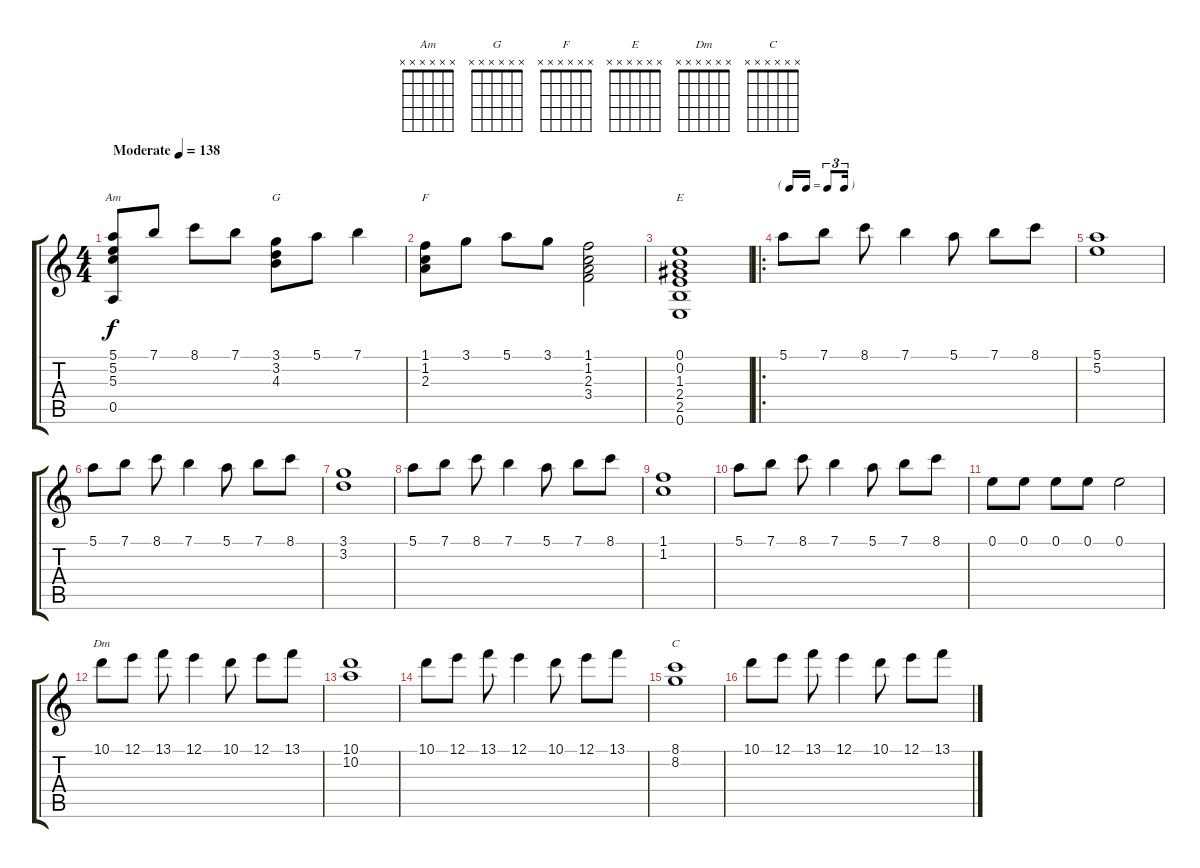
\track "" {instrument acousticguitarsteel}
\staff {score tabs}
\tuning (E4 B3 G3 D3 A2 E2) {hide}
\chord ("Am" x x x x x x)
\chord ("G" x x x x x x)
\chord ("F" x x x x x x)
\chord ("E" x x x x x x)
\chord ("Dm" x x x x x x)
\chord ("C" x x x x x x)
\ts (4 4)
\tempo (138 "Moderate")
\clef g2
\ks c
(5.1 5.2 5.3 0.5).8{ch "Am" dy f instrument acousticguitarsteel} 7.1.8 8.1.8 7.1.8 (3.1 3.2 4.3).8{ch "G"} 5.1.8 7.1.4 |
(1.1 1.2 2.3).8{ch "F"} 3.1.8 5.1.8 3.1.8 (1.1 1.2 2.3 3.4).2 |
(0.1 0.2 1.3 2.4 2.5 0.6).1{ch "E"} |
\ro
\tf triplet16th
5.1.8 7.1.8 8.1.8 7.1.4 5.1.8 7.1.8 8.1.8 |
(5.1 5.2).1 |
5.1.8 7.1.8 8.1.8 7.1.4 5.1.8 7.1.8 8.1.8 |
(3.1 3.2).1 |
5.1.8 7.1.8 8.1.8 7.1.4 5.1.8 7.1.8 8.1.8 |
(1.1 1.2).1 |
5.1.8 7.1.8 8.1.8 7.1.4 5.1.8 7.1.8 8.1.8 |
0.1.8 0.1.8 0.1.8 0.1.8 0.1.2 |
10.1.8{ch "Dm"} 12.1.8 13.1.8 12.1.4 10.1.8 12.1.8 13.1.8 |
(10.1 10.2).1 |
10.1.8 12.1.8 13.1.8 12.1.4 10.1.8 12.1.8 13.1.8 |
(8.1 8.2).1{ch "C"} |
10.1.8 12.1.8 13.1.8 12.1.4 10.1.8 12.1.8 13.1.8
